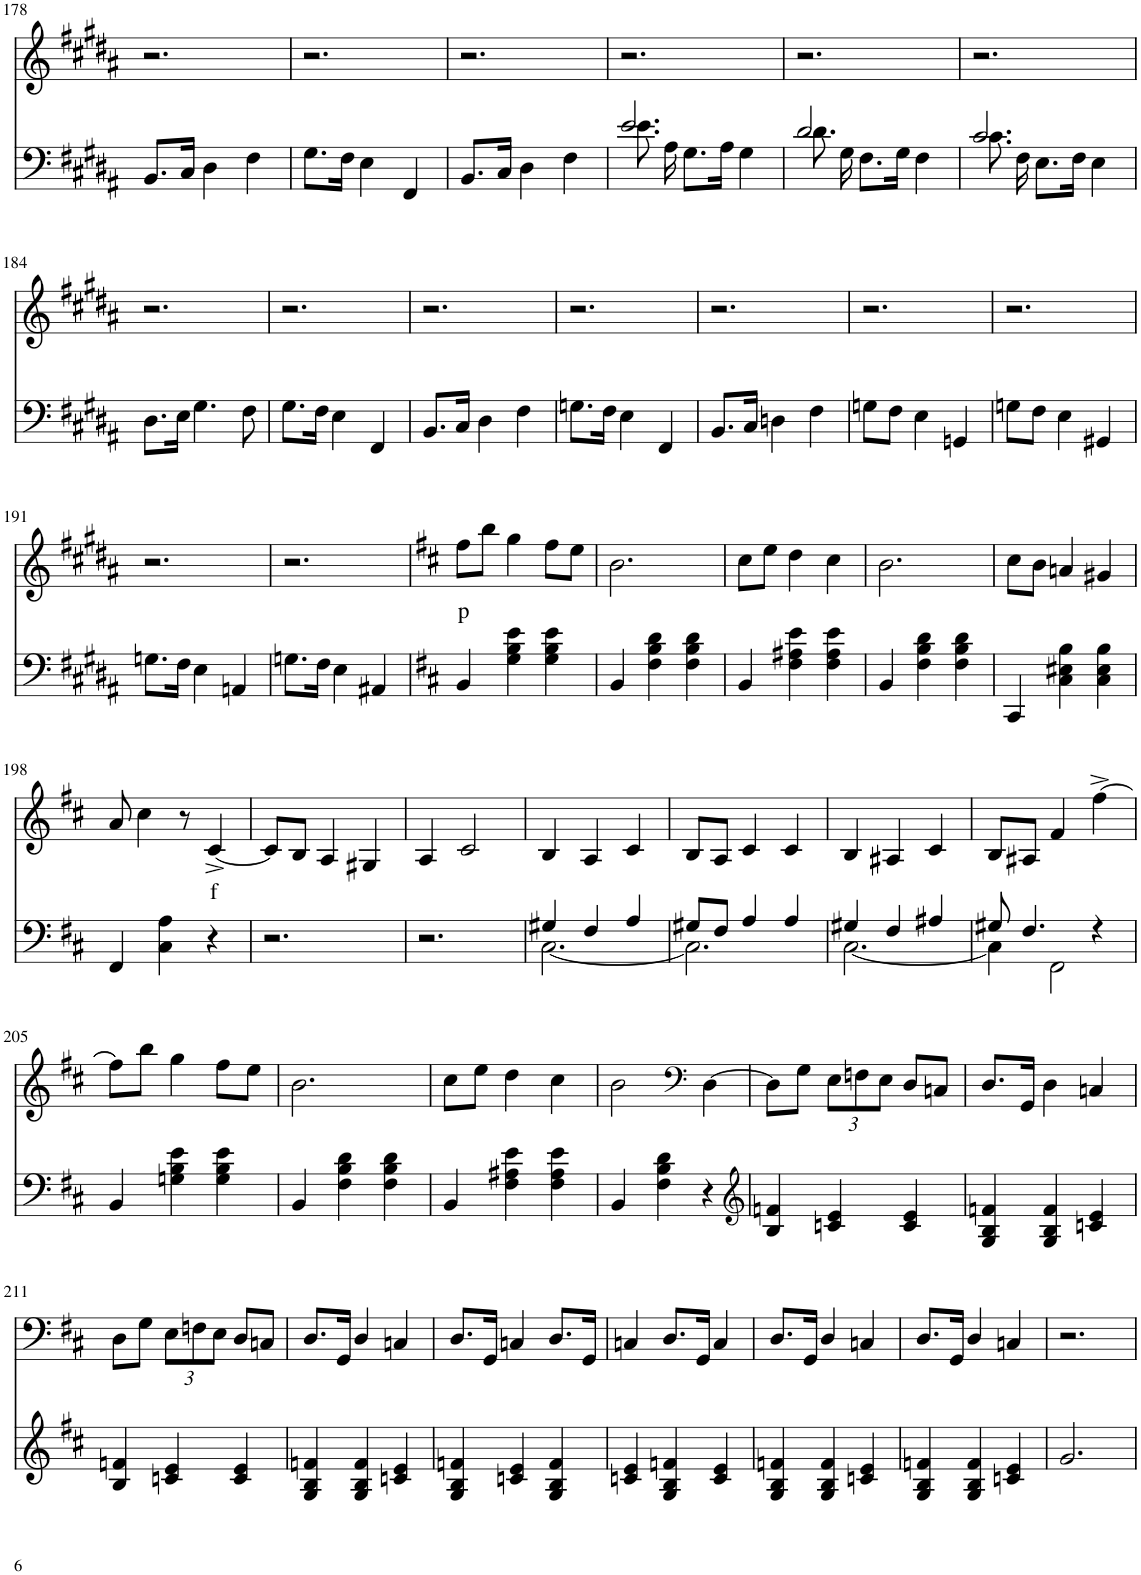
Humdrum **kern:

**kern	**kern	**text
*part2	*part1	*part1
*staff2	*staff1	*staff1
*I"Piano	*I"Piano	*
*I'Pno	*I'Pno	*
!!LO:PB:g=z
*clefF4	*clefG2	*
*k[f#c#g#d#a#]	*k[f#c#g#d#a#]	*
*M3/4	*M3/4	*
=178	=178	=178
8.BB/L	2.r	.
16C#/Jk	.	.
4D#\	.	.
4F#\	.	.
=179	=179	=179
8.G#\L	2.r	.
16F#\Jk	.	.
4E\	.	.
4FF#/	.	.
=180	=180	=180
8.BB/L	2.r	.
16C#/Jk	.	.
4D#\	.	.
4F#\	.	.
=181	=181	=181
*^	*	*
2.e/	8.e\	2.r	.
.	16A#\	.	.
.	8.G#\L	.	.
.	16A#\Jk	.	.
.	4G#\	.	.
=182	=182	=182	=182
2.d#/	8.d#\	2.r	.
.	16G#\	.	.
.	8.F#\L	.	.
.	16G#\Jk	.	.
.	4F#\	.	.
=183	=183	=183	=183
2.c#/	8.c#\	2.r	.
.	16F#\	.	.
.	8.E\L	.	.
.	16F#\Jk	.	.
.	4E\	.	.
*v	*v	*	*
!!LO:LB:g=z
=184	=184	=184
8.D#\L	2.r	.
16E\Jk	.	.
4.G#\	.	.
8F#\	.	.
=185	=185	=185
8.G#\L	2.r	.
16F#\Jk	.	.
4E\	.	.
4FF#/	.	.
=186	=186	=186
8.BB/L	2.r	.
16C#/Jk	.	.
4D#\	.	.
4F#\	.	.
=187	=187	=187
8.Gn\L	2.r	.
16F#\Jk	.	.
4E\	.	.
4FF#/	.	.
=188	=188	=188
8.BB/L	2.r	.
16C#/Jk	.	.
4Dn\	.	.
4F#\	.	.
=189	=189	=189
8Gn\L	2.r	.
8F#\J	.	.
4E\	.	.
4GGn/	.	.
=190	=190	=190
8Gn\L	2.r	.
8F#\J	.	.
4E\	.	.
4GG#X/	.	.
!!LO:LB:g=z
=191	=191	=191
8.Gn\L	2.r	.
16F#\Jk	.	.
4E\	.	.
4AAn/	.	.
=192	=192	=192
8.Gn\L	2.r	.
16F#\Jk	.	.
4E\	.	.
4AA#X/	.	.
=193	=193	=193
*k[f#c#]	*k[f#c#]	*
!	!	!LO:LY:b
4BB/	8ff#\L	p
.	8bb\J	.
4G\ 4B\ 4e\	4gg\	.
4G\ 4B\ 4e\	8ff#\L	.
.	8ee\J	.
=194	=194	=194
4BB/	2.b\	.
4F#\ 4B\ 4d\	.	.
4F#\ 4B\ 4d\	.	.
=195	=195	=195
4BB/	8cc#\L	.
.	8ee\J	.
4F#\ 4A#X\ 4e\	4dd\	.
4F#\ 4A#\ 4e\	4cc#\	.
=196	=196	=196
4BB/	2.b\	.
4F#\ 4B\ 4d\	.	.
4F#\ 4B\ 4d\	.	.
=197	=197	=197
4CC#/	8cc#\L	.
.	8b\J	.
4C#\ 4E#X\ 4B\	4an/	.
4C#\ 4E#\ 4B\	4g#X/	.
!!LO:LB:g=z
=198	=198	=198
4FF#/	8a/	.
.	4cc#\	.
4C#\ 4A\	.	.
.	8r	.
!	!	!LO:LY:b
4r	[4c#^/	f
=199	=199	=199
2.r	8c#/L]	.
.	8B/J	.
.	4A/	.
.	4G#X/	.
=200	=200	=200
2.r	4A/	.
.	2c#/	.
=201	=201	=201
*^	*	*
4G#X/	[2.C#\	4B/	.
4F#/	.	4A/	.
4A/	.	4c#/	.
=202	=202	=202	=202
8G#X/L	2.C#\]	8B/L	.
8F#/J	.	8A/J	.
4A/	.	4c#/	.
4A/	.	4c#/	.
=203	=203	=203	=203
4G#X/	[2.C#\	4B/	.
4F#/	.	4A#X/	.
4A#X/	.	4c#/	.
=204	=204	=204	=204
8G#X/	4C#\]	8B/L	.
4.F#/	.	8A#X/J	.
.	2FF#\	4f#/	.
4r	.	[4ff#^\	.
*v	*v	*	*
!!LO:LB:g=z
=205	=205	=205
4BB/	8ff#\L]	.
.	8bb\J	.
4Gn\ 4B\ 4e\	4gg\	.
4G\ 4B\ 4e\	8ff#\L	.
.	8ee\J	.
=206	=206	=206
4BB/	2.b\	.
4F#\ 4B\ 4d\	.	.
4F#\ 4B\ 4d\	.	.
=207	=207	=207
4BB/	8cc#\L	.
.	8ee\J	.
4F#\ 4A#X\ 4e\	4dd\	.
4F#\ 4A#\ 4e\	4cc#\	.
=208	=208	=208
4BB/	2b\	.
4F#\ 4B\ 4d\	.	.
*	*clefF4	*
4r	[4D\	.
=209	=209	=209
*clefG2	*	*
4B/ 4fn/	8D\L]	.
.	8G\J	.
*	*Xbrackettup	*
4cn/ 4e/	12E\L	.
.	12Fn\	.
.	12E\J	.
4c/ 4e/	8D/L	.
.	8Cn/J	.
=210	=210	=210
4G/ 4B/ 4fn/	8.D/L	.
.	16GG/Jk	.
4G/ 4B/ 4f/	4D\	.
4cn/ 4e/	4Cn/	.
!!LO:LB:g=z
=211	=211	=211
4B/ 4fn/	8D\L	.
.	8G\J	.
4cn/ 4e/	12E\L	.
.	12Fn\	.
.	12E\J	.
4c/ 4e/	8D/L	.
.	8Cn/J	.
=212	=212	=212
4G/ 4B/ 4fn/	8.D/L	.
.	16GG/Jk	.
4G/ 4B/ 4f/	4D/	.
4cn/ 4e/	4Cn/	.
=213	=213	=213
4G/ 4B/ 4fn/	8.D/L	.
.	16GG/Jk	.
4cn/ 4e/	4Cn/	.
4G/ 4B/ 4f/	8.D/L	.
.	16GG/Jk	.
=214	=214	=214
4cn/ 4e/	4Cn/	.
4G/ 4B/ 4fn/	8.D/L	.
.	16GG/Jk	.
4c/ 4e/	4C/	.
=215	=215	=215
4G/ 4B/ 4fn/	8.D/L	.
.	16GG/Jk	.
4G/ 4B/ 4f/	4D/	.
4cn/ 4e/	4Cn/	.
=216	=216	=216
4G/ 4B/ 4fn/	8.D/L	.
.	16GG/Jk	.
4G/ 4B/ 4f/	4D/	.
4cn/ 4e/	4Cn/	.
=217	=217	=217
2.g/	2.r	.
=	=	=
*-	*-	*-
